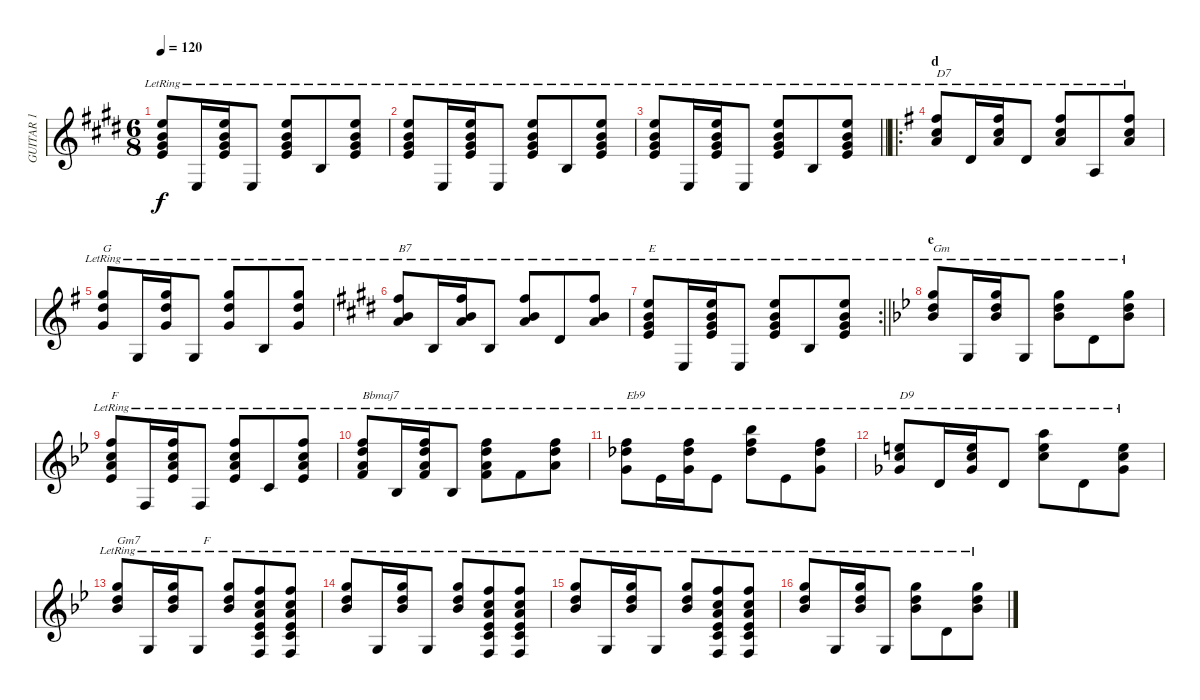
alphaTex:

\track ("GUITAR 1" "GUITAR 1") {instrument acousticguitarnylon}
\staff {score}
\tuning (E4 B3 G3 D3 A2 E2) {hide}
\ts (6 8)
\tempo 120
\clef g2
\ks e
(0.1{lr} 0.2{lr} 1.3{lr} 2.4{lr}).8{dy f} 0.6{lr}.16 (0.1{lr} 0.2{lr} 1.3{lr} 2.4{lr}).16 0.6{lr}.8 (0.1{lr} 0.2{lr} 1.3{lr} 2.4{lr}).8 2.5{lr}.8 (0.1{lr} 0.2{lr} 1.3{lr} 2.4{lr}).8 |
(0.1{lr} 0.2{lr} 1.3{lr} 2.4{lr}).8 0.6{lr}.16 (0.1{lr} 0.2{lr} 1.3{lr} 2.4{lr}).16 0.6{lr}.8 (0.1{lr} 0.2{lr} 1.3{lr} 2.4{lr}).8 2.5{lr}.8 (0.1{lr} 0.2{lr} 1.3{lr} 2.4{lr}).8 |
\barLineRight lightlight
(0.1{lr} 0.2{lr} 1.3{lr} 2.4{lr}).8 0.6{lr}.16 (0.1{lr} 0.2{lr} 1.3{lr} 2.4{lr}).16 0.6{lr}.8 (0.1{lr} 0.2{lr} 1.3{lr} 2.4{lr}).8 2.5{lr}.8 (0.1{lr} 0.2{lr} 1.3{lr} 2.4{lr}).8 |
\ro
\section ("" "d")
\ks g
(2.1{lr} 1.2{lr} 2.3{lr}).8{txt "D7"} 0.4{lr}.16 (2.1{lr} 1.2{lr} 2.3{lr}).16 0.4{lr}.8 (2.1{lr} 1.2{lr} 2.3{lr}).8 0.5{lr}.8 (2.1{lr} 1.2{lr} 2.3{lr}).8 |
(3.1{lr} 3.2{lr} 0.3{lr}).8{txt "G"} 3.6{lr}.16 (3.1{lr} 3.2{lr} 0.3{lr}).16 3.6{lr}.8 (3.1{lr} 3.2{lr} 0.3{lr}).8 2.5{lr}.8 (3.1{lr} 3.2{lr} 0.3{lr}).8 |
\ks e
(2.1{lr} 0.2{lr} 2.3{lr}).8{txt "B7"} 2.5{lr}.16 (2.1{lr} 0.2{lr} 2.3{lr}).16 2.5{lr}.8 (2.1{lr} 0.2{lr} 2.3{lr}).8 1.4{lr}.8 (2.1{lr} 0.2{lr} 2.3{lr}).8 |
\rc 2
\barLineRight lightlight
(0.1{lr} 0.2{lr} 1.3{lr} 2.4{lr}).8{txt "E"} 0.6{lr}.16 (0.1{lr} 0.2{lr} 1.3{lr} 2.4{lr}).16 0.6{lr}.8 (0.1{lr} 0.2{lr} 1.3{lr} 2.4{lr}).8 2.5{lr}.8 (0.1{lr} 0.2{lr} 1.3{lr} 2.4{lr}).8 |
\section ("" "e")
\ks bb
(3.1{lr} 3.2{lr} 3.3{lr}).8{txt "Gm"} 3.6{lr}.16 (3.1{lr} 3.2{lr} 3.3{lr}).16 3.6{lr}.8 (3.1{lr} 3.2{lr} 3.3{lr}).8 5.5{lr}.8 (3.1{lr} 3.2{lr} 3.3{lr}).8 |
(1.1{lr} 1.2{lr} 2.3{lr} 1.4{lr}).8{txt "F"} 1.6{lr}.16 (1.1{lr} 1.2{lr} 2.3{lr} 1.4{lr}).16 1.6{lr}.8 (1.1{lr} 1.2{lr} 2.3{lr} 1.4{lr}).8 3.5{lr}.8 (1.1{lr} 1.2{lr} 2.3{lr} 1.4{lr}).8 |
(1.1{lr} 3.2{lr} 2.3{lr} 3.4{lr}).8{txt "Bbmaj7"} 1.5{lr}.16 (1.1{lr} 3.2{lr} 2.3{lr} 3.4{lr}).16 1.5{lr}.8 (1.1{lr} 3.2{lr} 2.3{lr} 3.4{lr}).8 3.4{lr}.8 (1.1{lr} 3.2{lr} 2.3{lr}).8 |
(6.2{lr} 6.3{lr} 5.4{lr}).8{txt "Eb9"} 6.5{lr}.16 (6.2{lr} 6.3{lr} 5.4{lr}).16 6.5{lr}.8 (6.1{lr} 6.2{lr} 6.3{lr}).8 6.5{lr}.8 (6.2{lr} 6.3{lr} 5.4{lr}).8 |
(5.2{lr} 5.3{lr} 4.4{lr}).8{txt "D9"} 5.5{lr}.16 (5.2{lr} 5.3{lr} 4.4{lr}).16 5.5{lr}.8 (5.1{lr} 5.2{lr} 5.3{lr}).8 5.5{lr}.8 (5.2{lr} 5.3{lr} 4.4{lr}).8 |
(3.1{lr} 3.2{lr} 3.3{lr}).8{txt "Gm7                     F"} 3.6{lr}.16 (3.1{lr} 3.2{lr} 3.3{lr}).16 3.6{lr}.8 (3.1{lr} 3.2{lr} 3.3{lr}).8 (1.1{lr} 1.2{lr} 2.3{lr} 1.4{lr} 3.5{lr} 1.6{lr}).8 (1.1{lr} 1.2{lr} 2.3{lr} 1.4{lr} 3.5{lr} 1.6{lr}).8 |
(3.1{lr} 3.2{lr} 3.3{lr}).8 3.6{lr}.16 (3.1{lr} 3.2{lr} 3.3{lr}).16 3.6{lr}.8 (3.1{lr} 3.2{lr} 3.3{lr}).8 (1.1{lr} 1.2{lr} 2.3{lr} 1.4{lr} 3.5{lr} 1.6{lr}).8 (1.1{lr} 1.2{lr} 2.3{lr} 1.4{lr} 3.5{lr} 1.6{lr}).8 |
(3.1{lr} 3.2{lr} 3.3{lr}).8 3.6{lr}.16 (3.1{lr} 3.2{lr} 3.3{lr}).16 3.6{lr}.8 (3.1{lr} 3.2{lr} 3.3{lr}).8 (1.1{lr} 1.2{lr} 2.3{lr} 1.4{lr} 3.5{lr} 1.6{lr}).8 (1.1{lr} 1.2{lr} 2.3{lr} 1.4{lr} 3.5{lr} 1.6{lr}).8 |
(3.1{lr} 3.2{lr} 3.3{lr}).8 3.6{lr}.16 (3.1{lr} 3.2{lr} 3.3{lr}).16 3.6{lr}.8 (3.1{lr} 3.2{lr} 3.3{lr}).8 5.5{lr}.8 (3.1{lr} 3.2{lr} 3.3{lr}).8
